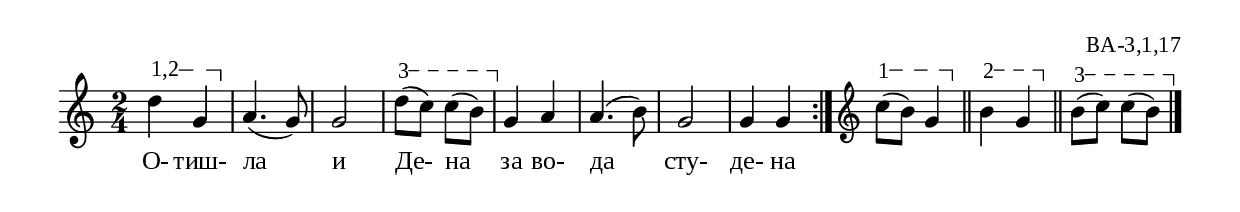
%{
BA_3_1_17
%}

\include "td-preamble.ly"

\score {
\relative c'' {
%% \tempo 4 = 152
  \time 2/4
\varAB  
d4\startTextSpan g,\stopTextSpan | 
a4.( g8) | g2 | 
\varC
d'8\startTextSpan( c) c( b\stopTextSpan) | 
g4 a | a4.( b8) | g2 | g4 g 
 \bar ":|" 
\endm
\varA  
c8(\startTextSpan b) g4\stopTextSpan  \bar "||"
\varB 
b4\startTextSpan g\stopTextSpan  \bar "||"
\varC
b8\startTextSpan( c) c( b\stopTextSpan)  
\bar "|."
}
\addlyrics { О- тиш- ла и Де- на за во- да сту- де- на }
%
\layout {
  indent = #0
  line-width = 190\mm
  ragged-right=##f
}
%
\midi { 
	\context {
		\Score
		tempoWholesPerMinute = #(ly:make-moment 152 4)
		}
	}
}
%
\header{
  opus = "ВА-3,1,17"
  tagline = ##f
}


